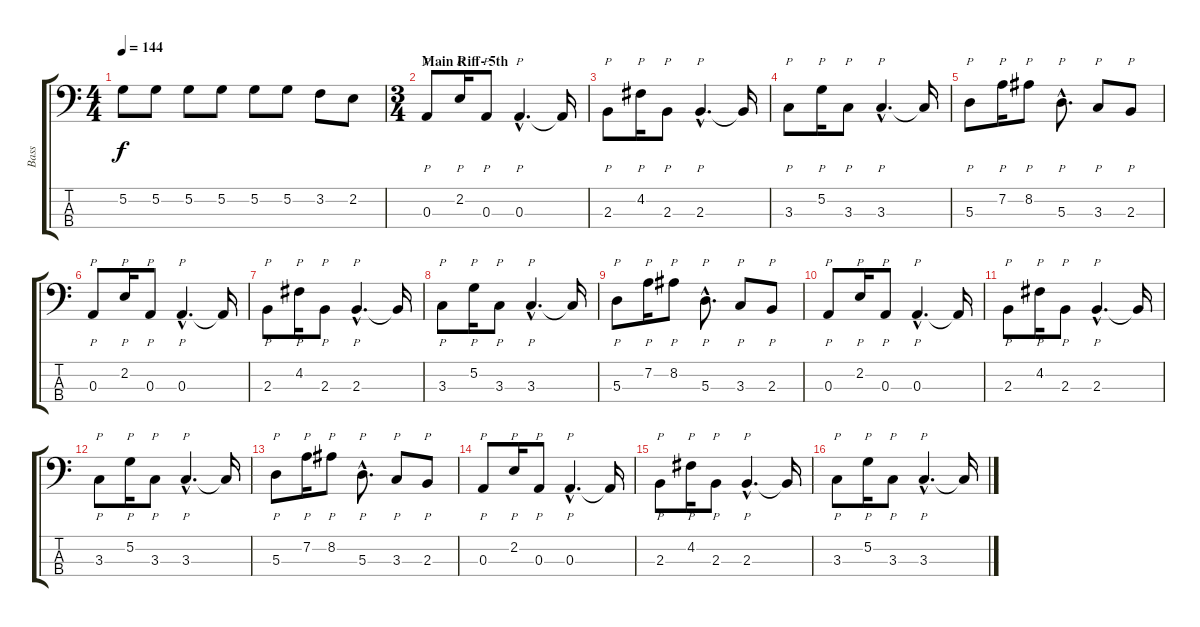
\track ("Bass" "Bass") {instrument fretlessbass}
\staff {score tabs}
\tuning (G2 D2 A1 E1) {hide}
\ts (4 4)
\tempo 144
\clef f4
\ks c
5.2.8{dy f} 5.2.8 5.2.8 5.2.8 5.2.8 5.2.8 3.2.8 2.2.8 |
\ts (3 4)
\section ("" "Main Riff- 5th")
0.3.8{p} 2.2.16{p} 0.3.8{p} 0.3{hac}.4{p d} 0.3{t}.16 |
2.3.8{p} 4.2.16{p} 2.3.8{p} 2.3{hac}.4{p d} 2.3{t}.16 |
3.3.8{p} 5.2.16{p} 3.3.8{p} 3.3{hac}.4{p d} 3.3{t}.16 |
5.3.8{p} 7.2.16{p} 8.2.8{p} 5.3{hac}.8{p d} 3.3.8{p} 2.3.8{p} |
0.3.8{p} 2.2.16{p} 0.3.8{p} 0.3{hac}.4{p d} 0.3{t}.16 |
2.3.8{p} 4.2.16{p} 2.3.8{p} 2.3{hac}.4{p d} 2.3{t}.16 |
3.3.8{p} 5.2.16{p} 3.3.8{p} 3.3{hac}.4{p d} 3.3{t}.16 |
5.3.8{p} 7.2.16{p} 8.2.8{p} 5.3{hac}.8{p d} 3.3.8{p} 2.3.8{p} |
0.3.8{p} 2.2.16{p} 0.3.8{p} 0.3{hac}.4{p d} 0.3{t}.16 |
2.3.8{p} 4.2.16{p} 2.3.8{p} 2.3{hac}.4{p d} 2.3{t}.16 |
3.3.8{p} 5.2.16{p} 3.3.8{p} 3.3{hac}.4{p d} 3.3{t}.16 |
5.3.8{p} 7.2.16{p} 8.2.8{p} 5.3{hac}.8{p d} 3.3.8{p} 2.3.8{p} |
0.3.8{p} 2.2.16{p} 0.3.8{p} 0.3{hac}.4{p d} 0.3{t}.16 |
2.3.8{p} 4.2.16{p} 2.3.8{p} 2.3{hac}.4{p d} 2.3{t}.16 |
3.3.8{p} 5.2.16{p} 3.3.8{p} 3.3{hac}.4{p d} 3.3{t}.16
